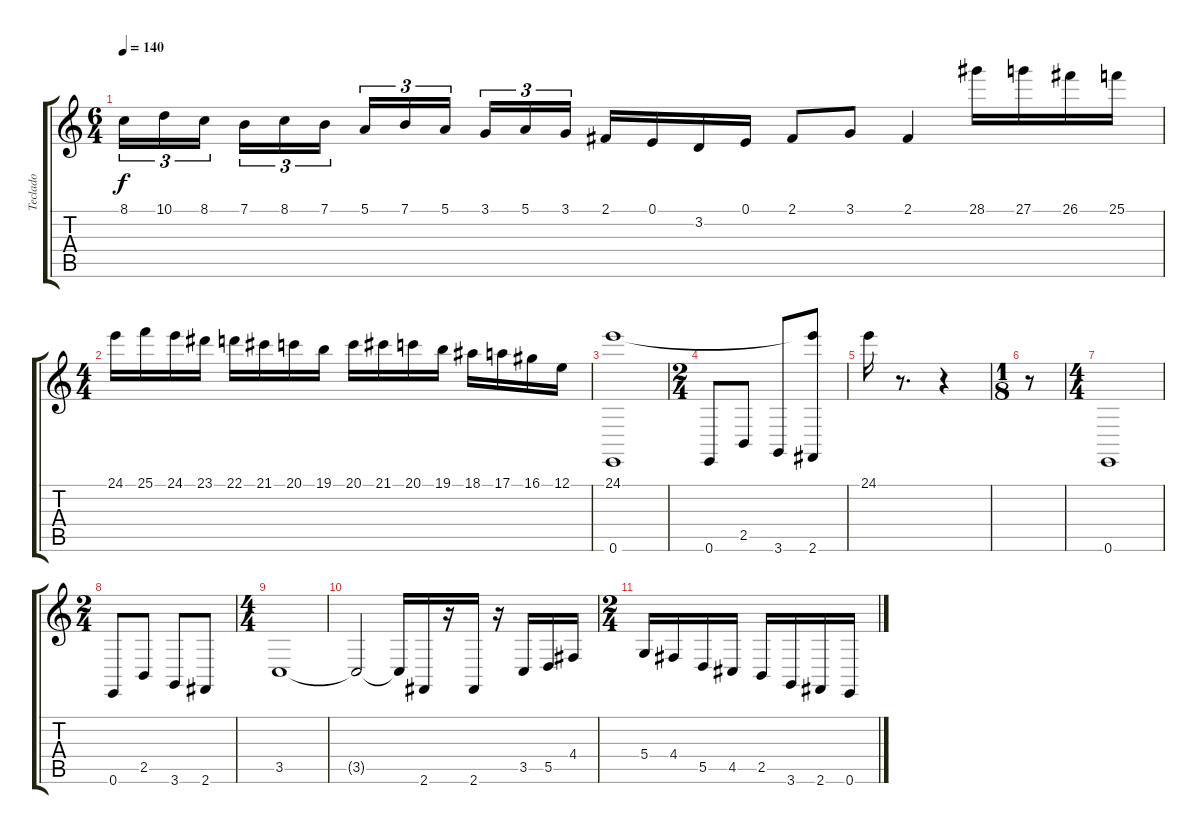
\track ("Teclado" "Teclado") {instrument lead2sawtooth}
\staff {score tabs}
\tuning (E4 B3 G3 D3 A2 E2) {hide}
\ts (6 4)
\tempo 140
\clef g2
\ks c
8.1.16{tu (3 2) dy f} 10.1.16{tu (3 2)} 8.1.16{tu (3 2)} 7.1.16{tu (3 2)} 8.1.16{tu (3 2)} 7.1.16{tu (3 2)} 5.1.16{tu (3 2)} 7.1.16{tu (3 2)} 5.1.16{tu (3 2)} 3.1.16{tu (3 2)} 5.1.16{tu (3 2)} 3.1.16{tu (3 2)} 2.1.16 0.1.16 3.2.16 0.1.16 2.1.8 3.1.8 2.1.4 28.1.16 27.1.16 26.1.16 25.1.16 |
\ts (4 4)
24.1.16 25.1.16 24.1.16 23.1.16 22.1.16 21.1.16 20.1.16 19.1.16 20.1.16 21.1.16 20.1.16 19.1.16 18.1.16 17.1.16 16.1.16 12.1.16 |
(24.1 0.6).1 |
\ts (2 4)
0.6.8 2.5.8 3.6.8 (24.1{t} 2.6).8 |
24.1.16 r.8{d} r.4 |
\ts (1 8)
r.8 |
\ts (4 4)
0.6.1 |
\ts (2 4)
0.6.8 2.5.8 3.6.8 2.6.8 |
\ts (4 4)
3.5.1 |
3.5{t}.2 3.5{t}.16 2.6.16 r.16 2.6.16 r.16 3.5.16 5.5.16 4.4.16 |
\ts (2 4)
5.4.16 4.4.16 5.5.16 4.5.16 2.5.16 3.6.16 2.6.16 0.6.16
